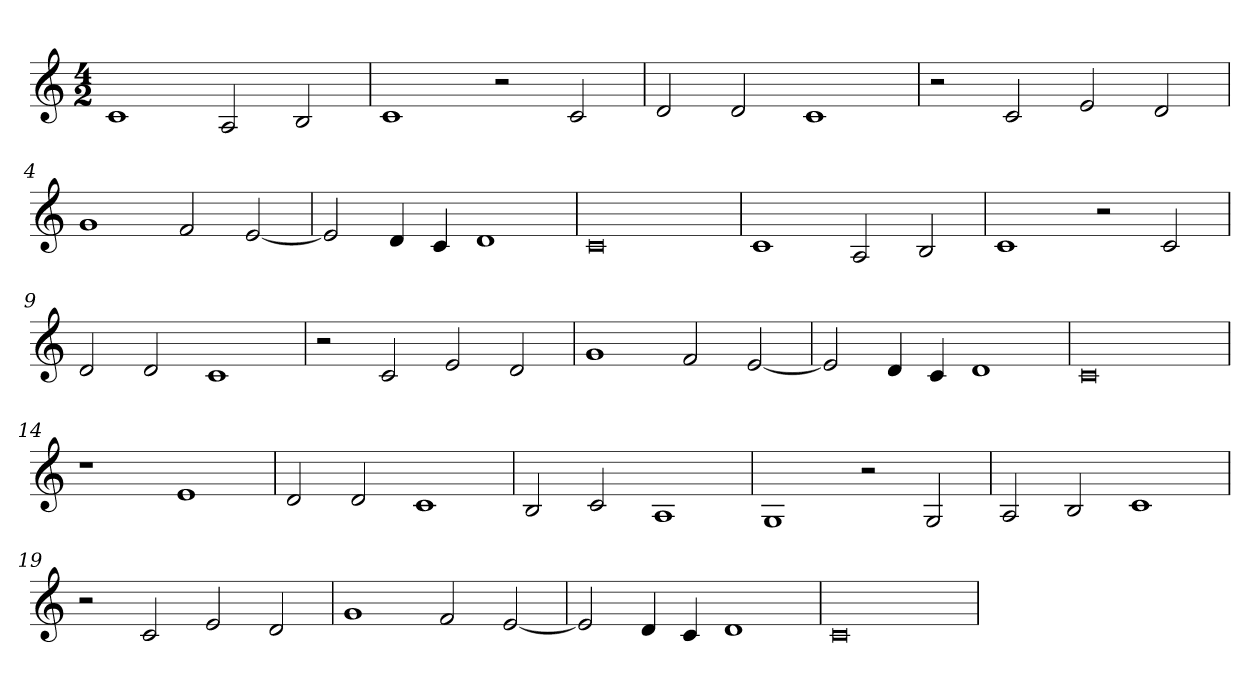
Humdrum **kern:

**kern
*part1
*staff1
*clefG2
*k[]
*C:
*M4/2
=
1c
2A
2B
=1
1c
2r
2c
=2
2d
2d
1c
=3
2r
2c
2e
2d
=4
1g
2f
[2e
=5
2e]
4d
4c
1d
=6
0c
=7
1c
2A
2B
=8
1c
2r
2c
=9
2d
2d
1c
=10
2r
2c
2e
2d
=11
1g
2f
[2e
=12
2e]
4d
4c
1d
=13
0c
=14
1r
1e
=15
2d
2d
1c
=16
2B
2c
1A
=17
1G
2r
2G
=18
2A
2B
1c
=19
2r
2c
2e
2d
=20
1g
2f
[2e
=21
2e]
4d
4c
1d
=22
0c
=
*-
